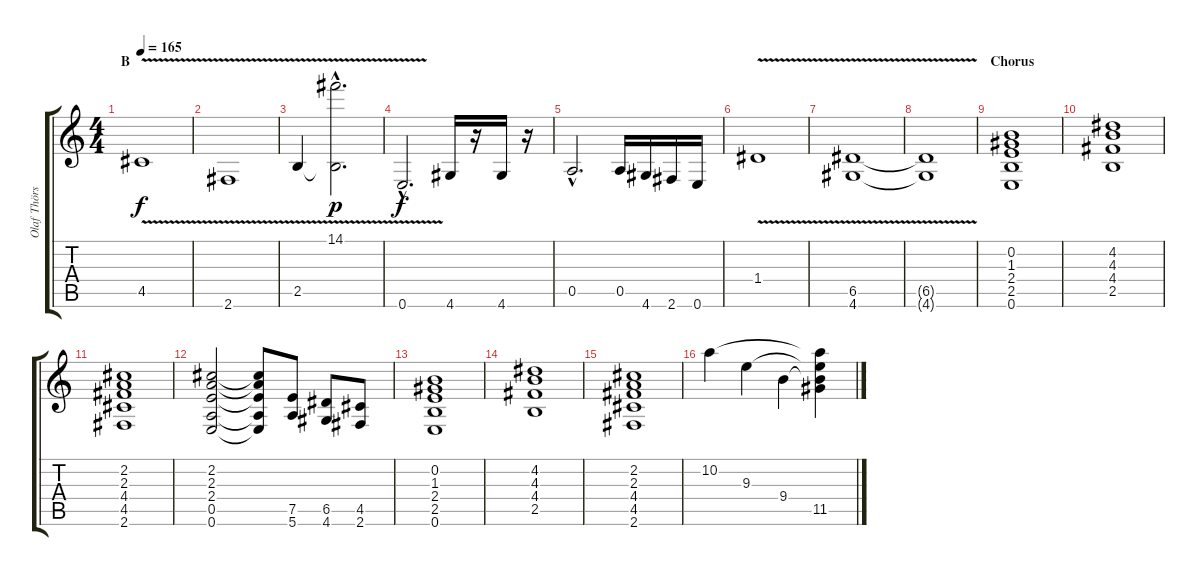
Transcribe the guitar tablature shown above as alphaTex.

\track ("Olaf Thörsen (Guitar)" "Olaf Thörs") {instrument distortionguitar}
\staff {score tabs}
\tuning (E4 B3 G3 D3 A2 E2) {hide}
\ts (4 4)
\section ("" "B")
\tempo 165
\clef g2
\ks c
4.5{v}.1{dy f} |
2.6{v}.1 |
2.5{v}.4 (14.1{v hac} 2.5{hac t}).2{d dy p} |
0.6{v hac}.2{d dy f} 4.6.16 r.16 4.6.16 r.16 |
0.5{hac}.2{d} 0.5.16 4.6.16 2.6.16 0.6.16 |
1.4{v}.1 |
(6.5{v} 4.6{v}).1 |
(6.5{t} 4.6{t}).1 |
\section ("" "Chorus")
(0.2 1.3 2.4 2.5 0.6).1 |
(4.2 4.3 4.4 2.5).1 |
(2.2 2.3 4.4 4.5 2.6).1 |
(2.2 2.3 2.4 0.5 0.6).2 (2.2{t} 2.3{t} 2.4{t} 0.5{t} 0.6{t}).8 (7.5 5.6).8 (6.5 4.6).8 (4.5 2.6).8 |
(0.2 1.3 2.4 2.5 0.6).1 |
(4.2 4.3 4.4 2.5).1 |
(2.2 2.3 4.4 4.5 2.6).1 |
10.2.4 9.3.4 9.4.4 (10.2{t} 9.3{t} 9.4{t} 11.5).4
